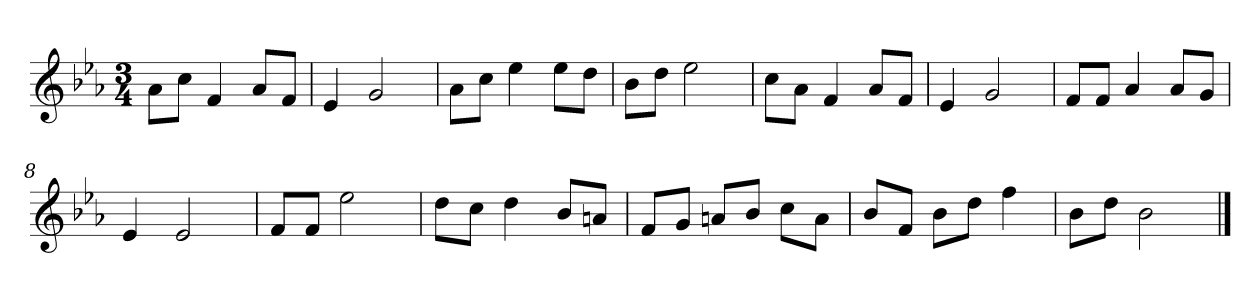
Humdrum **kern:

**kern
*part1
*staff1
*clefG2
*k[b-e-a-]
*E-:
*M3/4
=
8a-\L
8cc\J
4f
8a-/L
8f/J
=2
4e-
2g
=3
8a-\L
8cc\J
4ee-
8ee-\L
8dd\J
=4
8b-\L
8dd\J
2ee-
=5y
8cc\L
8a-\J
4f
8a-/L
8f/J
=6
4e-
2g
=7
8f/L
8f/J
4a-
8a-/L
8g/J
=8
4e-
2e-
=9y
8f/L
8f/J
2ee-
=10
8dd\L
8cc\J
4dd
8b-/L
8an/J
=11
8f/L
8g/J
8an/L
8b-/J
8cc\L
8a\J
=12
8b-/L
8f/J
8b-\L
8dd\J
4ff
=13y
8b-\L
8dd\J
2b-
==
*-
